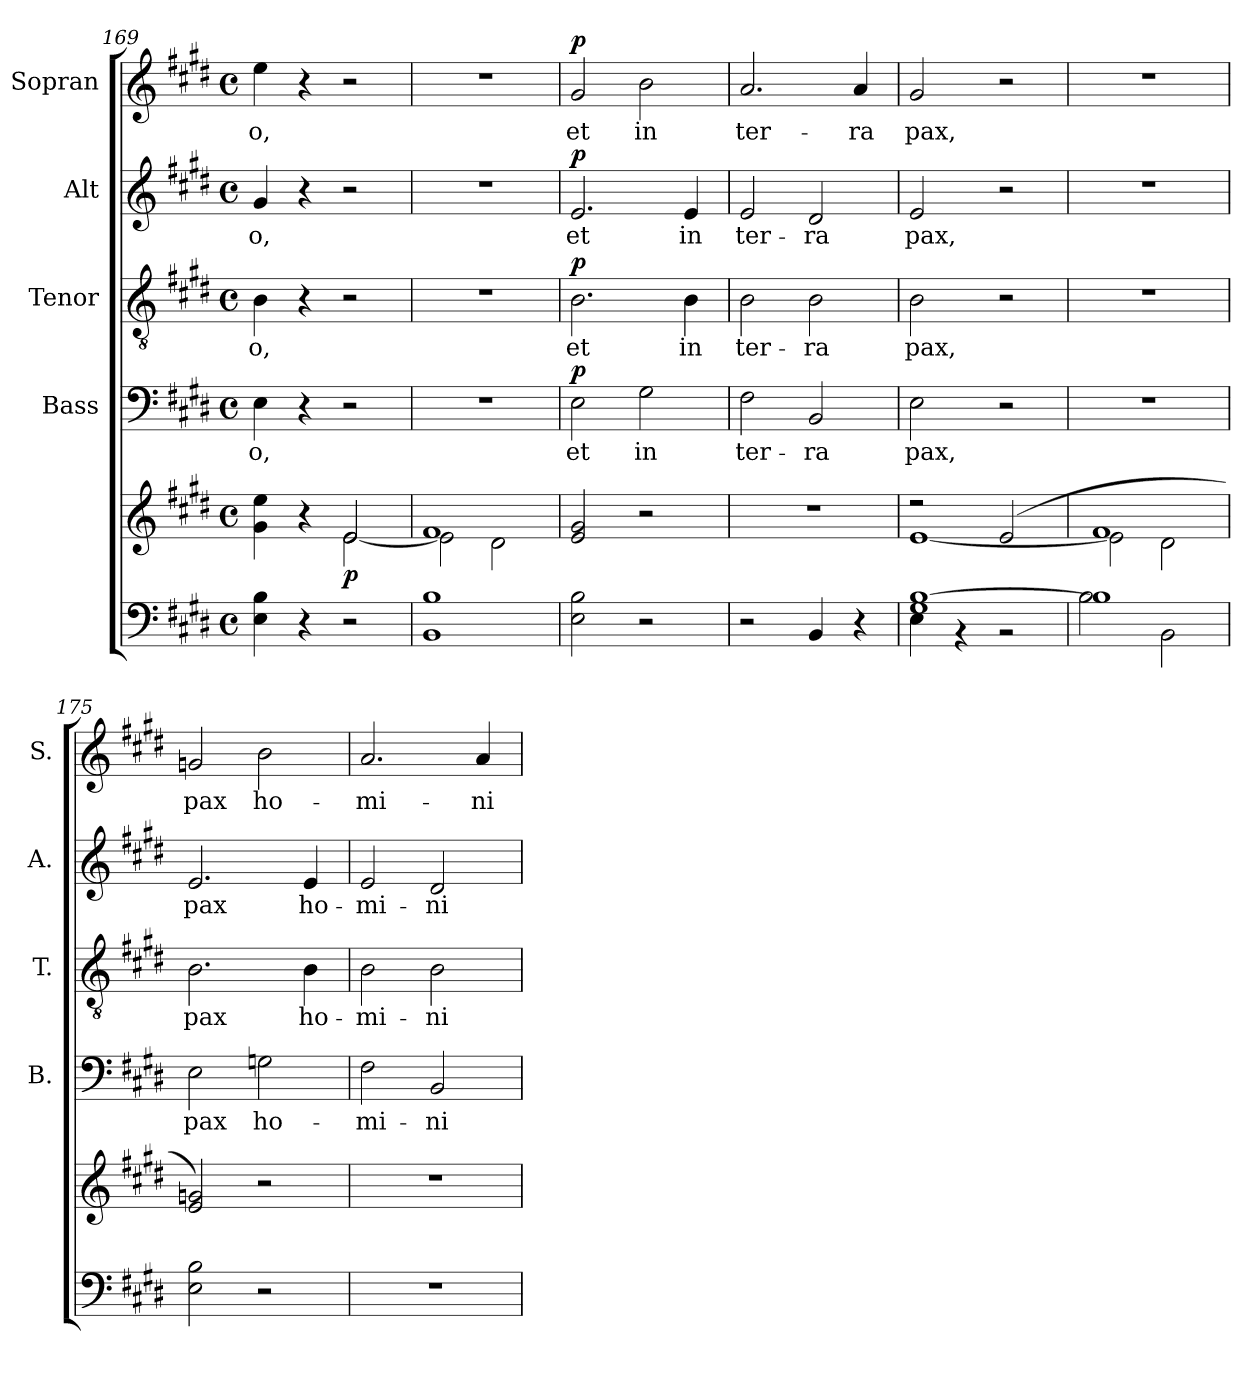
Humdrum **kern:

**kern	**kern	**dynam	**kern	**text	**dynam	**kern	**text	**dynam	**kern	**text	**dynam	**kern	**text	**dynam
*part5	*part5	*part5	*part4	*part4	*part4	*part3	*part3	*part3	*part2	*part2	*part2	*part1	*part1	*part1
*staff6	*staff5	*staff5/6	*staff4	*staff4	*staff4	*staff3	*staff3	*staff3	*staff2	*staff2	*staff2	*staff1	*staff1	*staff1
*	*	*	*I"Bass	*	*	*I"Tenor	*	*	*I"Alt	*	*	*I"Sopran	*	*
*	*	*	*I'B.	*	*	*I'T.	*	*	*I'A.	*	*	*I'S.	*	*
*clefF4	*clefG2	*	*clefF4	*	*	*clefGv2	*	*	*clefG2	*	*	*clefG2	*	*
*k[f#c#g#d#]	*k[f#c#g#d#]	*	*k[f#c#g#d#]	*	*	*k[f#c#g#d#]	*	*	*k[f#c#g#d#]	*	*	*k[f#c#g#d#]	*	*
*E:	*E:	*	*E:	*	*	*E:	*	*	*E:	*	*	*E:	*	*
*M4/4	*M4/4	*	*M4/4	*	*	*M4/4	*	*	*M4/4	*	*	*M4/4	*	*
*met(c)	*met(c)	*	*met(c)	*	*	*met(c)	*	*	*met(c)	*	*	*met(c)	*	*
=169	=169	=169	=169	=169	=169	=169	=169	=169	=169	=169	=169	=169	=169	=169
*	*^	*	*	*	*	*	*	*	*	*	*	*	*	*
!	!	!	!	!	!LO:LY:b	!	!	!LO:LY:b	!	!	!LO:LY:b	!	!	!LO:LY:b	!
4E\ 4B\	4g#\ 4ee\	2ryy	.	4E\	-o,	.	4B\	-o,	.	4g#/	-o,	.	4ee\	-o,	.
4r	4r	.	.	4r	.	.	4r	.	.	4r	.	.	4r	.	.
!	!	!	!LO:DY:b	!	!	!	!	!	!	!	!	!	!	!	!
2r	2e/	[<2e\	p	2r	.	.	2r	.	.	2r	.	.	2r	.	.
!!LO:LB:g=z
=170	=170	=170	=170	=170	=170	=170	=170	=170	=170	=170	=170	=170	=170	=170	=170
1BB 1B	1f#	2e\]	.	1r	.	.	1r	.	.	1r	.	.	1r	.	.
.	.	2d#\	.	.	.	.	.	.	.	.	.	.	.	.	.
=171	=171	=171	=171	=171	=171	=171	=171	=171	=171	=171	=171	=171	=171	=171	=171
!	!	!	!	!	!LO:LY:b	!LO:DY:a	!	!LO:LY:b	!LO:DY:a	!	!LO:LY:b	!LO:DY:a	!	!LO:LY:b	!LO:DY:a
*	*v	*v	*	*	*	*	*	*	*	*	*	*	*	*	*
2E\ 2B\	2e/ 2g#/	.	2E\	et	p	2.B\	et	p	2.e/	et	p	2g#/	et	p
!	!	!	!	!LO:LY:b	!	!	!	!	!	!	!	!	!LO:LY:b	!
2r	2r	.	2G#\	in	.	.	.	.	.	.	.	2b\	in	.
!	!	!	!	!	!	!	!LO:LY:b	!	!	!LO:LY:b	!	!	!	!
.	.	.	.	.	.	4B\	in	.	4e/	in	.	.	.	.
=172	=172	=172	=172	=172	=172	=172	=172	=172	=172	=172	=172	=172	=172	=172
!	!	!	!	!LO:LY:b	!	!	!LO:LY:b	!	!	!LO:LY:b	!	!	!LO:LY:b	!
2r	1r	.	2F#\	ter-	.	2B\	ter-	.	2e/	ter-	.	2.a/	ter-	.
!	!	!	!	!LO:LY:b	!	!	!LO:LY:b	!	!	!LO:LY:b	!	!	!	!
4BB/	.	.	2BB/	-ra	.	2B\	-ra	.	2d#/	-ra	.	.	.	.
!	!	!	!	!	!	!	!	!	!	!	!	!	!LO:LY:b	!
4r	.	.	.	.	.	.	.	.	.	.	.	4a/	-ra	.
=173	=173	=173	=173	=173	=173	=173	=173	=173	=173	=173	=173	=173	=173	=173
*^	*^	*	*	*	*	*	*	*	*	*	*	*	*	*
!	!	!	!	!	!	!LO:LY:b	!	!	!LO:LY:b	!	!	!LO:LY:b	!	!	!LO:LY:b	!
1G# [>1B	4E\	2r	[<1e	.	2E\	pax,	.	2B\	pax,	.	2e/	pax,	.	2g#/	pax,	.
.	4rBB	.	.	.	.	.	.	.	.	.	.	.	.	.	.	.
.	2rBB	(2e/	.	.	2r	.	.	2r	.	.	2r	.	.	2r	.	.
=174	=174	=174	=174	=174	=174	=174	=174	=174	=174	=174	=174	=174	=174	=174	=174	=174
1B]	2B\	1f#	2e\]	.	1r	.	.	1r	.	.	1r	.	.	1r	.	.
.	2BB\	.	2d#\	.	.	.	.	.	.	.	.	.	.	.	.	.
=175	=175	=175	=175	=175	=175	=175	=175	=175	=175	=175	=175	=175	=175	=175	=175	=175
!	!	!	!	!	!	!LO:LY:b	!	!	!LO:LY:b	!	!	!LO:LY:b	!	!	!LO:LY:b	!
*v	*v	*	*	*	*	*	*	*	*	*	*	*	*	*	*	*
*	*v	*v	*	*	*	*	*	*	*	*	*	*	*	*	*
2E\ 2B\	2e/ 2gn/)	.	2E\	pax	.	2.B\	pax	.	2.e/	pax	.	2gn/	pax	.
!	!	!	!	!LO:LY:b	!	!	!	!	!	!	!	!	!LO:LY:b	!
2r	2r	.	2Gn\	ho-	.	.	.	.	.	.	.	2b\	ho-	.
!	!	!	!	!	!	!	!LO:LY:b	!	!	!LO:LY:b	!	!	!	!
.	.	.	.	.	.	4B\	ho-	.	4e/	ho-	.	.	.	.
=176	=176	=176	=176	=176	=176	=176	=176	=176	=176	=176	=176	=176	=176	=176
!	!	!	!	!LO:LY:b	!	!	!LO:LY:b	!	!	!LO:LY:b	!	!	!LO:LY:b	!
1r	1r	.	2F#\	-mi-	.	2B\	-mi-	.	2e/	-mi-	.	2.a/	-mi-	.
!	!	!	!	!LO:LY:b	!	!	!LO:LY:b	!	!	!LO:LY:b	!	!	!	!
.	.	.	2BB/	-ni-	.	2B\	-ni-	.	2d#/	-ni-	.	.	.	.
!	!	!	!	!	!	!	!	!	!	!	!	!	!LO:LY:b	!
.	.	.	.	.	.	.	.	.	.	.	.	4a/	-ni-	.
=	=	=	=	=	=	=	=	=	=	=	=	=	=	=
*-	*-	*-	*-	*-	*-	*-	*-	*-	*-	*-	*-	*-	*-	*-
